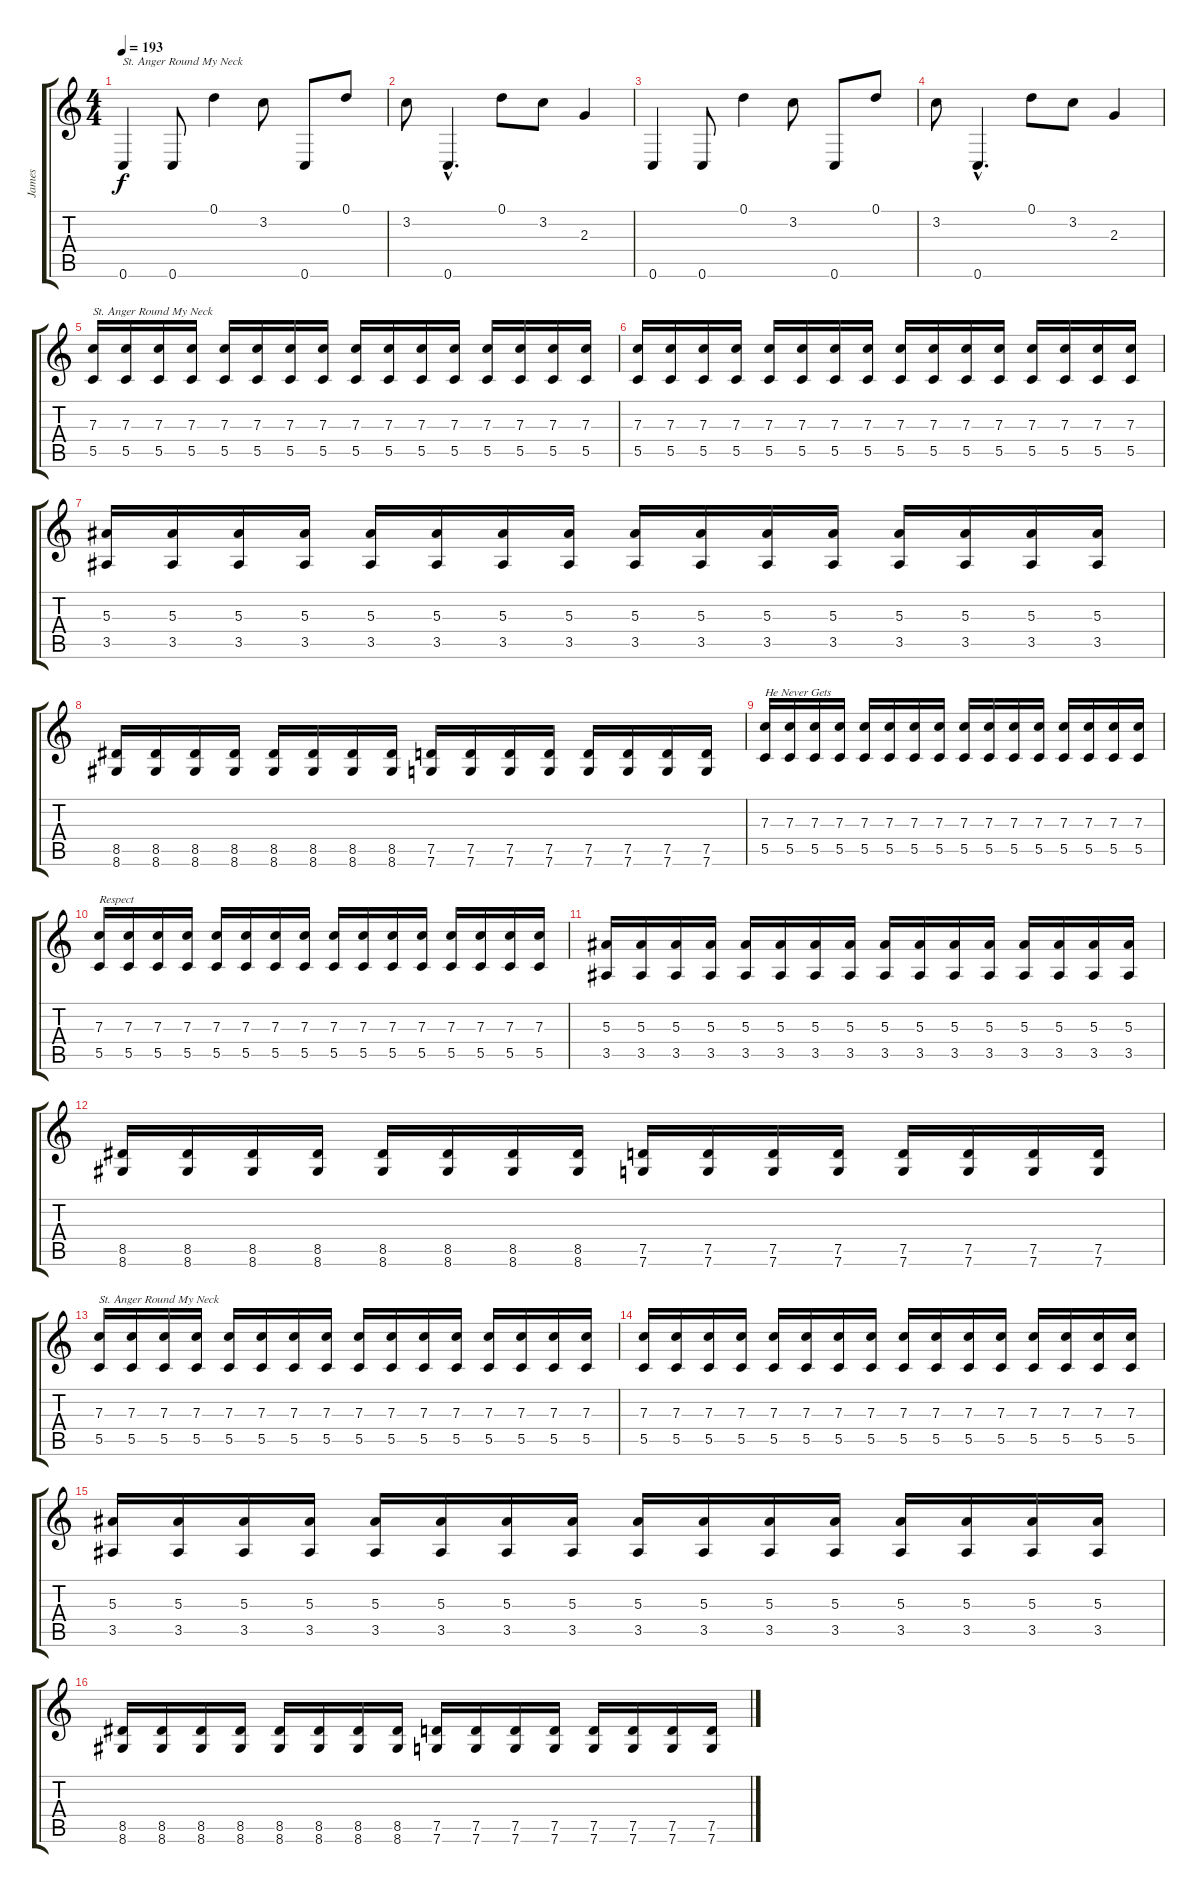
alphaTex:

\track ("James" "James") {instrument distortionguitar}
\staff {score tabs}
\tuning (D4 A3 F3 C3 G2 C2) {hide}
\ts (4 4)
\tempo 193
\clef g2
\ks c
0.6.4{txt "St. Anger Round My Neck" dy f instrument electricguitarclean} 0.6.8 0.1.4 3.2.8 0.6.8 0.1.8 |
3.2.8 0.6{hac}.4{d} 0.1.8 3.2.8 2.3.4 |
0.6.4{instrument electricguitarclean} 0.6.8 0.1.4 3.2.8 0.6.8 0.1.8 |
3.2.8 0.6{hac}.4{d} 0.1.8 3.2.8 2.3.4 |
(7.3 5.5).16{txt "St. Anger Round My Neck" instrument distortionguitar} (7.3 5.5).16 (7.3 5.5).16 (7.3 5.5).16 (7.3 5.5).16 (7.3 5.5).16 (7.3 5.5).16 (7.3 5.5).16 (7.3 5.5).16 (7.3 5.5).16 (7.3 5.5).16 (7.3 5.5).16 (7.3 5.5).16 (7.3 5.5).16 (7.3 5.5).16 (7.3 5.5).16 |
(7.3 5.5).16{instrument distortionguitar} (7.3 5.5).16 (7.3 5.5).16 (7.3 5.5).16 (7.3 5.5).16 (7.3 5.5).16 (7.3 5.5).16 (7.3 5.5).16 (7.3 5.5).16 (7.3 5.5).16 (7.3 5.5).16 (7.3 5.5).16 (7.3 5.5).16 (7.3 5.5).16 (7.3 5.5).16 (7.3 5.5).16 |
(5.3 3.5).16 (5.3 3.5).16 (5.3 3.5).16 (5.3 3.5).16 (5.3 3.5).16 (5.3 3.5).16 (5.3 3.5).16 (5.3 3.5).16 (5.3 3.5).16 (5.3 3.5).16 (5.3 3.5).16 (5.3 3.5).16 (5.3 3.5).16 (5.3 3.5).16 (5.3 3.5).16 (5.3 3.5).16 |
(8.5 8.6).16 (8.5 8.6).16 (8.5 8.6).16 (8.5 8.6).16 (8.5 8.6).16 (8.5 8.6).16 (8.5 8.6).16 (8.5 8.6).16 (7.5 7.6).16 (7.5 7.6).16 (7.5 7.6).16 (7.5 7.6).16 (7.5 7.6).16 (7.5 7.6).16 (7.5 7.6).16 (7.5 7.6).16 |
(7.3 5.5).16{txt "He Never Gets" instrument distortionguitar} (7.3 5.5).16 (7.3 5.5).16 (7.3 5.5).16 (7.3 5.5).16 (7.3 5.5).16 (7.3 5.5).16 (7.3 5.5).16 (7.3 5.5).16 (7.3 5.5).16 (7.3 5.5).16 (7.3 5.5).16 (7.3 5.5).16 (7.3 5.5).16 (7.3 5.5).16 (7.3 5.5).16 |
(7.3 5.5).16{txt "Respect" instrument distortionguitar} (7.3 5.5).16 (7.3 5.5).16 (7.3 5.5).16 (7.3 5.5).16 (7.3 5.5).16 (7.3 5.5).16 (7.3 5.5).16 (7.3 5.5).16 (7.3 5.5).16 (7.3 5.5).16 (7.3 5.5).16 (7.3 5.5).16 (7.3 5.5).16 (7.3 5.5).16 (7.3 5.5).16 |
(5.3 3.5).16 (5.3 3.5).16 (5.3 3.5).16 (5.3 3.5).16 (5.3 3.5).16 (5.3 3.5).16 (5.3 3.5).16 (5.3 3.5).16 (5.3 3.5).16 (5.3 3.5).16 (5.3 3.5).16 (5.3 3.5).16 (5.3 3.5).16 (5.3 3.5).16 (5.3 3.5).16 (5.3 3.5).16 |
(8.5 8.6).16 (8.5 8.6).16 (8.5 8.6).16 (8.5 8.6).16 (8.5 8.6).16 (8.5 8.6).16 (8.5 8.6).16 (8.5 8.6).16 (7.5 7.6).16 (7.5 7.6).16 (7.5 7.6).16 (7.5 7.6).16 (7.5 7.6).16 (7.5 7.6).16 (7.5 7.6).16 (7.5 7.6).16 |
(7.3 5.5).16{txt "St. Anger Round My Neck" instrument distortionguitar} (7.3 5.5).16 (7.3 5.5).16 (7.3 5.5).16 (7.3 5.5).16 (7.3 5.5).16 (7.3 5.5).16 (7.3 5.5).16 (7.3 5.5).16 (7.3 5.5).16 (7.3 5.5).16 (7.3 5.5).16 (7.3 5.5).16 (7.3 5.5).16 (7.3 5.5).16 (7.3 5.5).16 |
(7.3 5.5).16{instrument distortionguitar} (7.3 5.5).16 (7.3 5.5).16 (7.3 5.5).16 (7.3 5.5).16 (7.3 5.5).16 (7.3 5.5).16 (7.3 5.5).16 (7.3 5.5).16 (7.3 5.5).16 (7.3 5.5).16 (7.3 5.5).16 (7.3 5.5).16 (7.3 5.5).16 (7.3 5.5).16 (7.3 5.5).16 |
(5.3 3.5).16 (5.3 3.5).16 (5.3 3.5).16 (5.3 3.5).16 (5.3 3.5).16 (5.3 3.5).16 (5.3 3.5).16 (5.3 3.5).16 (5.3 3.5).16 (5.3 3.5).16 (5.3 3.5).16 (5.3 3.5).16 (5.3 3.5).16 (5.3 3.5).16 (5.3 3.5).16 (5.3 3.5).16 |
(8.5 8.6).16 (8.5 8.6).16 (8.5 8.6).16 (8.5 8.6).16 (8.5 8.6).16 (8.5 8.6).16 (8.5 8.6).16 (8.5 8.6).16 (7.5 7.6).16 (7.5 7.6).16 (7.5 7.6).16 (7.5 7.6).16 (7.5 7.6).16 (7.5 7.6).16 (7.5 7.6).16 (7.5 7.6).16
